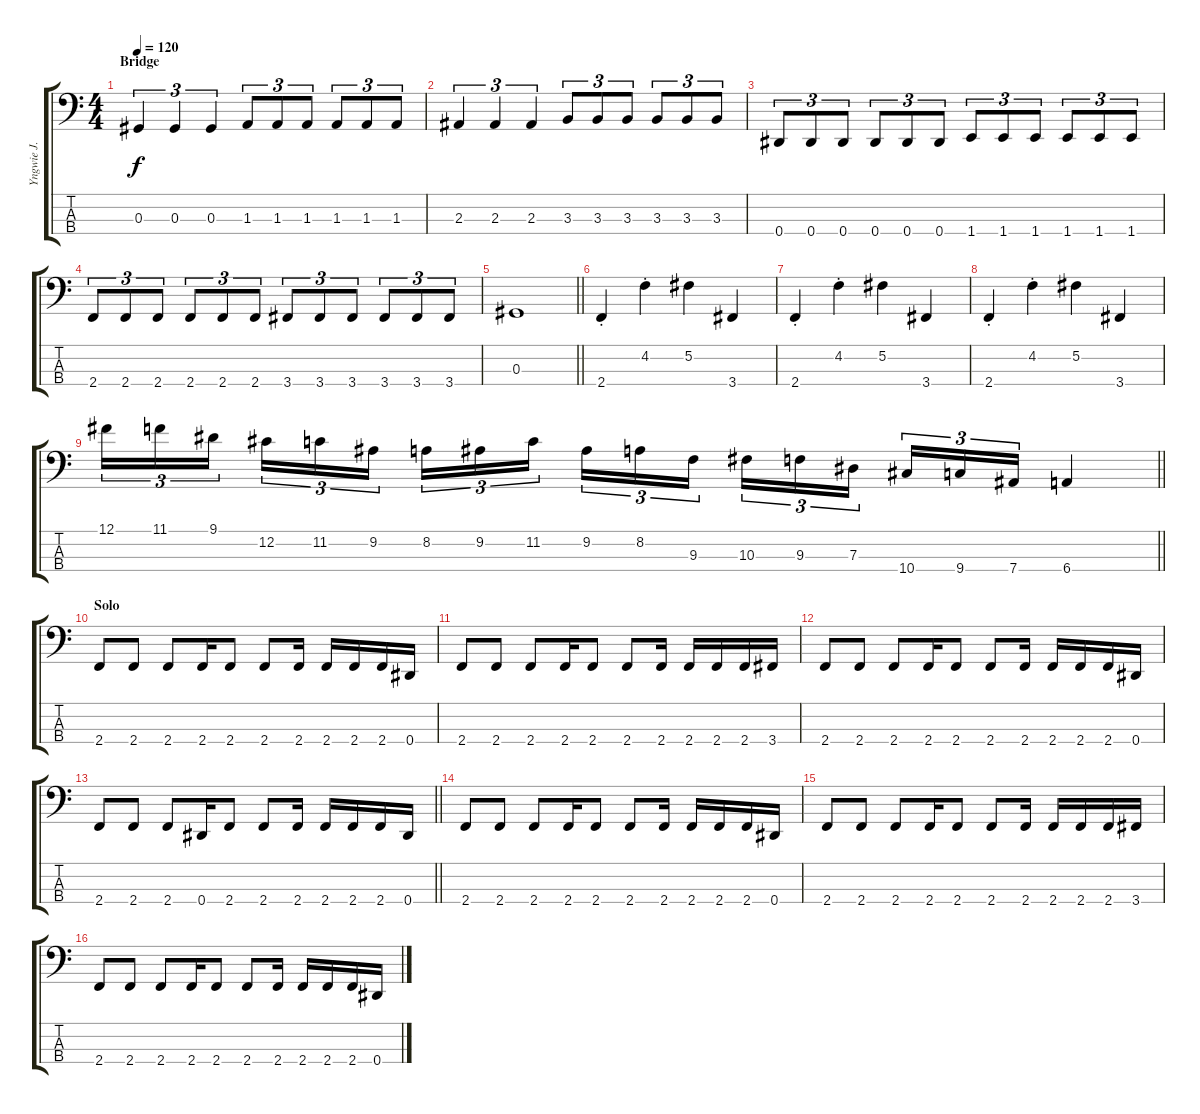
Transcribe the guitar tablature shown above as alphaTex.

\track ("Yngwie J. Malmsteen" "Yngwie J. ") {instrument electricbassfinger}
\staff {score tabs}
\tuning (Gb2 Db2 Ab1 Eb1) {hide}
\ts (4 4)
\section ("" "Bridge")
\tempo 120
\clef f4
\ks c
0.3.4{tu (3 2) dy f} 0.3.4{tu (3 2)} 0.3.4{tu (3 2)} 1.3.8{tu (3 2)} 1.3.8{tu (3 2)} 1.3.8{tu (3 2)} 1.3.8{tu (3 2)} 1.3.8{tu (3 2)} 1.3.8{tu (3 2)} |
2.3.4{tu (3 2)} 2.3.4{tu (3 2)} 2.3.4{tu (3 2)} 3.3.8{tu (3 2)} 3.3.8{tu (3 2)} 3.3.8{tu (3 2)} 3.3.8{tu (3 2)} 3.3.8{tu (3 2)} 3.3.8{tu (3 2)} |
0.4.8{tu (3 2)} 0.4.8{tu (3 2)} 0.4.8{tu (3 2)} 0.4.8{tu (3 2)} 0.4.8{tu (3 2)} 0.4.8{tu (3 2)} 1.4.8{tu (3 2)} 1.4.8{tu (3 2)} 1.4.8{tu (3 2)} 1.4.8{tu (3 2)} 1.4.8{tu (3 2)} 1.4.8{tu (3 2)} |
2.4.8{tu (3 2)} 2.4.8{tu (3 2)} 2.4.8{tu (3 2)} 2.4.8{tu (3 2)} 2.4.8{tu (3 2)} 2.4.8{tu (3 2)} 3.4.8{tu (3 2)} 3.4.8{tu (3 2)} 3.4.8{tu (3 2)} 3.4.8{tu (3 2)} 3.4.8{tu (3 2)} 3.4.8{tu (3 2)} |
\barLineRight lightlight
0.3.1 |
2.4{st}.4 4.2{st}.4 5.2.4 3.4.4 |
2.4{st}.4 4.2{st}.4 5.2.4 3.4.4 |
2.4{st}.4 4.2{st}.4 5.2.4 3.4.4 |
\barLineRight lightlight
12.1.16{tu (3 2)} 11.1.16{tu (3 2)} 9.1.16{tu (3 2) beam splitsecondary} 12.2.16{tu (3 2)} 11.2.16{tu (3 2)} 9.2.16{tu (3 2)} 8.2.16{tu (3 2)} 9.2.16{tu (3 2)} 11.2.16{tu (3 2) beam splitsecondary} 9.2.16{tu (3 2)} 8.2.16{tu (3 2)} 9.3.16{tu (3 2)} 10.3.16{tu (3 2)} 9.3.16{tu (3 2)} 7.3.16{tu (3 2) beam splitsecondary} 10.4.16{tu (3 2)} 9.4.16{tu (3 2)} 7.4.16{tu (3 2)} 6.4.4 |
\section ("" "Solo")
2.4.8 2.4.8 2.4.8 2.4.16 2.4.8 2.4.8 2.4.16 2.4.16 2.4.16 2.4.16 0.4.16 |
2.4.8 2.4.8 2.4.8 2.4.16 2.4.8 2.4.8 2.4.16 2.4.16 2.4.16 2.4.16 3.4.16 |
2.4.8 2.4.8 2.4.8 2.4.16 2.4.8 2.4.8 2.4.16 2.4.16 2.4.16 2.4.16 0.4.16 |
\barLineRight lightlight
2.4.8 2.4.8 2.4.8 0.4.16 2.4.8 2.4.8 2.4.16 2.4.16 2.4.16 2.4.16 0.4.16 |
2.4.8 2.4.8 2.4.8 2.4.16 2.4.8 2.4.8 2.4.16 2.4.16 2.4.16 2.4.16 0.4.16 |
2.4.8 2.4.8 2.4.8 2.4.16 2.4.8 2.4.8 2.4.16 2.4.16 2.4.16 2.4.16 3.4.16 |
2.4.8 2.4.8 2.4.8 2.4.16 2.4.8 2.4.8 2.4.16 2.4.16 2.4.16 2.4.16 0.4.16
